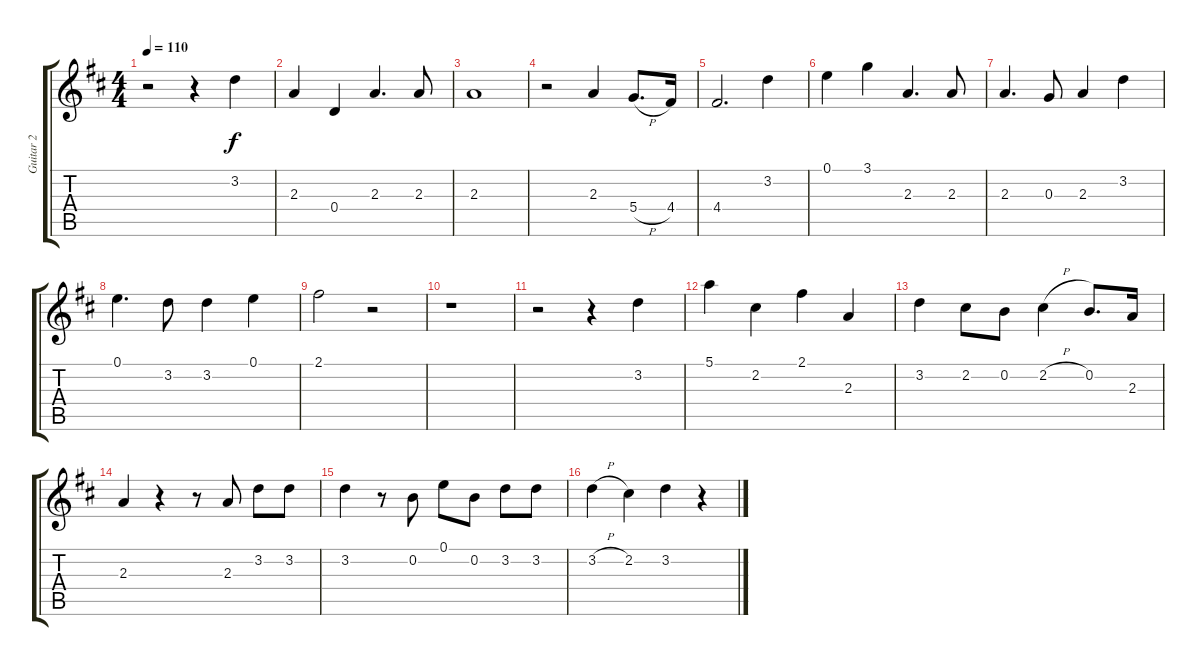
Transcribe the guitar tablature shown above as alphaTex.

\track ("Guitar 2" "Guitar 2") {instrument electricguitarjazz}
\staff {score tabs}
\tuning (E4 B3 G3 D3 A2 E2) {hide}
\ts (4 4)
\tempo 110
\clef g2
\ks d
r.2{dy f} r.4 3.2.4 |
2.3.4 0.4.4 2.3.4{d} 2.3.8 |
2.3.1 |
r.2 2.3.4 5.4{h}.8{d} 4.4.16 |
4.4.2{d} 3.2.4 |
0.1.4 3.1.4 2.3.4{d} 2.3.8 |
2.3.4{d} 0.3.8 2.3.4 3.2.4 |
0.1.4{d} 3.2.8 3.2.4 0.1.4 |
2.1.2 r.2 |
r.1 |
r.2 r.4 3.2.4 |
5.1.4 2.2.4 2.1.4 2.3.4 |
3.2.4 2.2.8 0.2.8 2.2{h}.4 0.2.8{d} 2.3.16 |
2.3.4 r.4 r.8 2.3.8 3.2.8 3.2.8 |
3.2.4 r.8 0.2.8 0.1.8 0.2.8 3.2.8 3.2.8 |
3.2{h}.4 2.2.4 3.2.4 r.4
